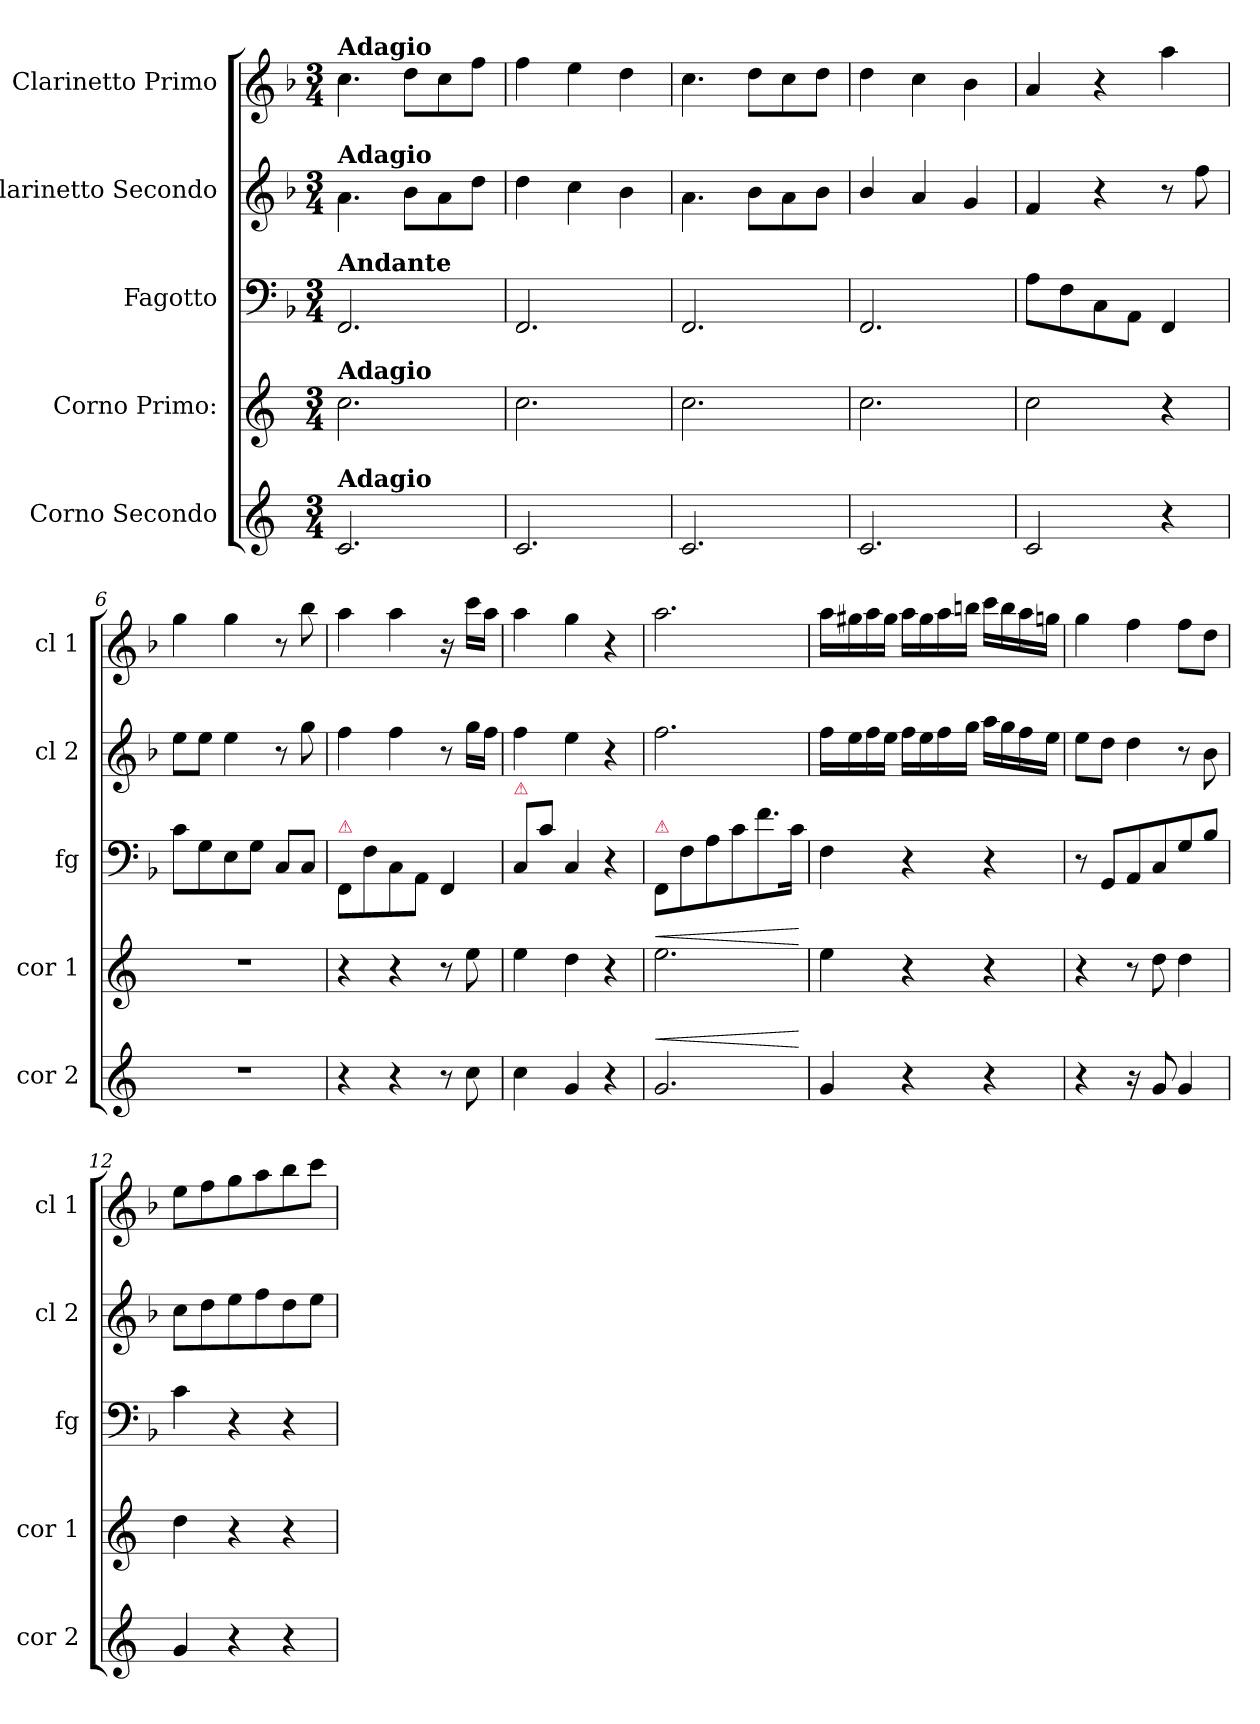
**kern	**dynam	**kern	**dynam	**kern	**kern	**kern
*part5	*part5	*part4	*part4	*part3	*part2	*part1
*staff5	*staff5	*staff4	*staff4	*staff3	*staff2	*staff1
*I"Corno Secondo	*	*I"Corno Primo:	*	*I"Fagotto	*I"Clarinetto Secondo	*I"Clarinetto Primo
*I'cor 2	*	*I'cor 1	*	*I'fg	*I'cl 2	*I'cl 1
*clefG2	*	*clefG2	*	*clefF4	*clefG2	*clefG2
*ITrd4c7	*	*ITrd4c7	*	*	*	*
*k[b-]	*	*k[b-]	*	*k[b-]	*k[b-]	*k[b-]
*M3/4	*	*M3/4	*	*M3/4	*M3/4	*M3/4
=1	=1	=1	=1	=1	=1	=1
!	!	!	!	!	!	!LO:TX:a:B:t=Adagio
!	!	!	!	!	!LO:TX:a:B:t=Adagio	!
!	!	!	!	!LO:TX:a:B:t=Andante	!	!
!	!	!LO:TX:a:B:t=Adagio	!	!	!	!
!LO:TX:a:B:t=Adagio	!	!	!	!	!	!
2.F/	.	2.f\	.	2.FF/	4.a\	4.cc\
.	.	.	.	.	8b-\L	8dd\L
.	.	.	.	.	8a\	8cc\
.	.	.	.	.	8dd\J	8ff\J
=2	=2	=2	=2	=2	=2	=2
2.F/	.	2.f\	.	2.FF/	4dd\	4ff\
.	.	.	.	.	4cc\	4ee\
.	.	.	.	.	4b-\	4dd\
=3	=3	=3	=3	=3	=3	=3
2.F/	.	2.f\	.	2.FF/	4.a\	4.cc\
.	.	.	.	.	8b-\L	8dd\L
.	.	.	.	.	8a\	8cc\
.	.	.	.	.	8b-\J	8dd\J
=4	=4	=4	=4	=4	=4	=4
2.F/	.	2.f\	.	2.FF/	4b-/	4dd\
.	.	.	.	.	4a/	4cc\
.	.	.	.	.	4g/	4b-\
=5	=5	=5	=5	=5	=5	=5
2F/	.	2f\	.	8A\L	4f/	4a/
.	.	.	.	8F\	.	.
.	.	.	.	8C\	4r	4r
.	.	.	.	8AA\J	.	.
4r	.	4r	.	4FF/	8r	4aa\
.	.	.	.	.	8ff\	.
=6	=6	=6	=6	=6	=6	=6
2.r	.	2.r	.	8c\L	8ee\L	4gg\
.	.	.	.	8G\	8ee\J	.
.	.	.	.	8E\	4ee\	4gg\
.	.	.	.	8G\J	.	.
.	.	.	.	8C/L	8r	8r
.	.	.	.	8C/J	8gg\	8bb-\
=7	=7	=7	=7	=7	=7	=7
!	!	!	!	!LO:TX:a:color=crimson:t=⚠	!	!
4r	.	4r	.	8FF/L	4ff\	4aa\
.	.	.	.	8F\	.	.
4r	.	4r	.	8C\	4ff\	4aa\
.	.	.	.	8AA\J	.	.
!	!	!	!	!	!	!LO:N:vis=16
8r	.	8r	.	4FF/	8r	8r
8f\	.	8a\	.	.	16gg\LL	16ccc\LL
.	.	.	.	.	16ff\JJ	16aa\JJ
=8	=8	=8	=8	=8	=8	=8
!	!	!	!	!LO:TX:a:color=crimson:t=⚠	!	!
4f\	.	4a\	.	8C/L	4ff\	4aa\
.	.	.	.	8c\J	.	.
4c/	.	4g\	.	4C/	4ee\	4gg\
4r	.	4r	.	4r	4r	4r
=9	=9	=9	=9	=9	=9	=9
!	!	!	!	!LO:TX:a:color=crimson:t=⚠	!	!
!	!LO:HP:a	!	!LO:HP:a	!	!	!
2.c/	<	2.a\	<	8FF/L	2.ff\	2.aa\
.	.	.	.	8F\	.	.
.	.	.	.	8A\	.	.
.	.	.	.	8c\	.	.
.	.	.	.	8.f\	.	.
.	.	.	.	16c\Jk	.	.
.	[	.	[	.	.	.
=10	=10	=10	=10	=10	=10	=10
4c/	.	4a\	.	4F\	16ff\LL	16aa\LL
.	.	.	.	.	16ee\	16gg#X\
.	.	.	.	.	16ff\	16aa\
.	.	.	.	.	16ee\JJ	16gg#\JJ
4r	.	4r	.	4r	16ff\LL	16aa\LL
.	.	.	.	.	16ee\	16gg#\
.	.	.	.	.	16ff\	16aa\
.	.	.	.	.	16gg\JJ	16bbn\JJ
4r	.	4r	.	4r	16aa\LL	16ccc\LL
.	.	.	.	.	16gg\	16bb\
.	.	.	.	.	16ff\	16aa\
.	.	.	.	.	16ee\JJ	16ggn\JJ
=11	=11	=11	=11	=11	=11	=11
4r	.	4r	.	8r	8ee\L	4gg\
.	.	.	.	8GG/L	8dd\J	.
!LO:N:vis=16	!	!	!	!	!	!
8r	.	8r	.	8AA/	4dd\	4ff\
8c/	.	8g\	.	8C/	.	.
4c/	.	4g\	.	8G/	8r	8ff\L
.	.	.	.	8B-/J	8b-\	8dd\J
=12	=12	=12	=12	=12	=12	=12
4c/	.	4g\	.	4c\	8cc\L	8ee\L
.	.	.	.	.	8dd\	8ff\
4r	.	4r	.	4r	8ee\	8gg\
.	.	.	.	.	8ff\	8aa\
4r	.	4r	.	4r	8dd\	8bb-\
.	.	.	.	.	8ee\J	8ccc\J
=	=	=	=	=	=	=
*-	*-	*-	*-	*-	*-	*-
